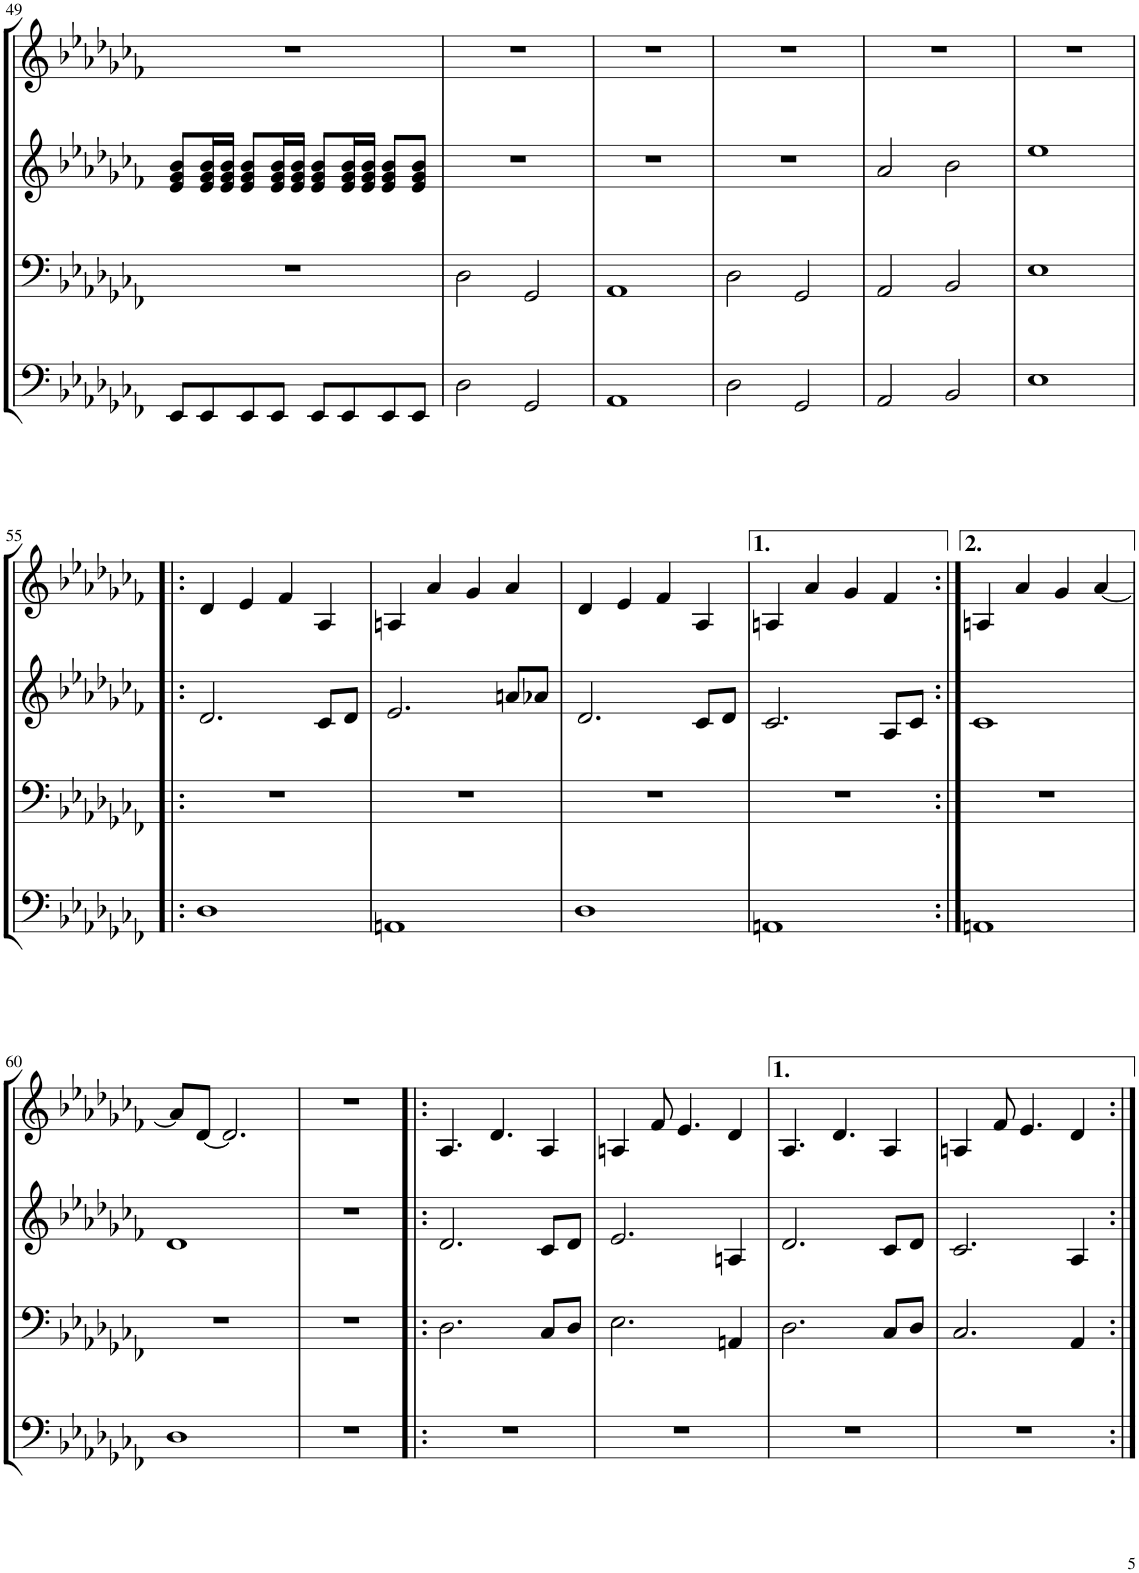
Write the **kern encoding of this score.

**kern	**kern	**kern	**kern
*part4	*part3	*part2	*part1
*staff4	*staff3	*staff2	*staff1
*I"Tuba	*I"Trombone	*I"Bb Trumpet 2	*I"Bb Trumpet 1
*I'Tba	*I'Trb	*I'Tpt	*I'Tpt
!!LO:PB:g=z
*clefF4	*clefF4	*clefG2	*clefG2
*	*	*ITrd1c2	*ITrd1c2
*k[b-e-a-d-g-c-f-]	*k[b-e-a-d-g-c-f-]	*k[b-e-a-d-g-c-f-]	*k[b-e-a-d-g-c-f-]
*M4/4	*M4/4	*M4/4	*M4/4
=49	=49	=49	=49
8EE-/L	1r	8e-/ 8g-/ 8b-/L	1r
8EE-/	.	16e-/ 16g-/ 16b-/L	.
.	.	16e-/ 16g-/ 16b-/JJ	.
8EE-/	.	8e-/ 8g-/ 8b-/L	.
8EE-/J	.	16e-/ 16g-/ 16b-/L	.
.	.	16e-/ 16g-/ 16b-/JJ	.
8EE-/L	.	8e-/ 8g-/ 8b-/L	.
8EE-/	.	16e-/ 16g-/ 16b-/L	.
.	.	16e-/ 16g-/ 16b-/JJ	.
8EE-/	.	8e-/ 8g-/ 8b-/L	.
8EE-/J	.	8e-/ 8g-/ 8b-/J	.
=50	=50	=50	=50
2D-\	2D-\	1r	1r
2GG-/	2GG-/	.	.
=51	=51	=51	=51
1AA-	1AA-	1r	1r
=52	=52	=52	=52
2D-\	2D-\	1r	1r
2GG-/	2GG-/	.	.
=53	=53	=53	=53
2AA-/	2AA-/	2a-/	1r
2BB-/	2BB-/	2b-\	.
=54	=54	=54	=54
1E-	1E-	1ee-	1r
!!LO:LB:g=z
=55!|:	=55!|:	=55!|:	=55!|:
1D-	1r	2.d-/	4d-/
.	.	.	4e-/
.	.	.	4f-/
.	.	8c-/L	4A-/
.	.	8d-/J	.
=56	=56	=56	=56
1AAn	1r	2.e-/	4An/
.	.	.	4a-/
.	.	.	4g-/
.	.	8an/L	4a-/
.	.	8a-X/J	.
=57	=57	=57	=57
1D-	1r	2.d-/	4d-/
.	.	.	4e-/
.	.	.	4f-/
.	.	8c-/L	4A-/
.	.	8d-/J	.
=58	=58	=58	=58
1AAn	1r	2.c-/	4An/
.	.	.	4a-/
.	.	.	4g-/
.	.	8A-/L	4f-/
.	.	8c-/J	.
=59:|!	=59:|!	=59:|!	=59:|!
1AAn	1r	1c-	4An/
.	.	.	4a-/
.	.	.	4g-/
.	.	.	[4a-/
!!LO:LB:g=z
=60	=60	=60	=60
1D-	1r	1d-	8a-/L]
.	.	.	[8d-/J
.	.	.	2.d-/]
=61	=61	=61	=61
1r	1r	1r	1r
=62!|:	=62!|:	=62!|:	=62!|:
1r	2.D-\	2.d-/	4.A-/
.	.	.	4.d-/
.	8C-/L	8c-/L	4A-/
.	8D-/J	8d-/J	.
=63	=63	=63	=63
1r	2.E-\	2.e-/	4An/
.	.	.	8f-/
.	.	.	4.e-/
.	4AAn/	4An/	4d-/
=64	=64	=64	=64
1r	2.D-\	2.d-/	4.A-/
.	.	.	4.d-/
.	8C-/L	8c-/L	4A-/
.	8D-/J	8d-/J	.
=65	=65	=65	=65
1r	2.C-/	2.c-/	4An/
.	.	.	8f-/
.	.	.	4.e-/
.	4AA-/	4A-/	4d-/
=:|!	=:|!	=:|!	=:|!
*-	*-	*-	*-
